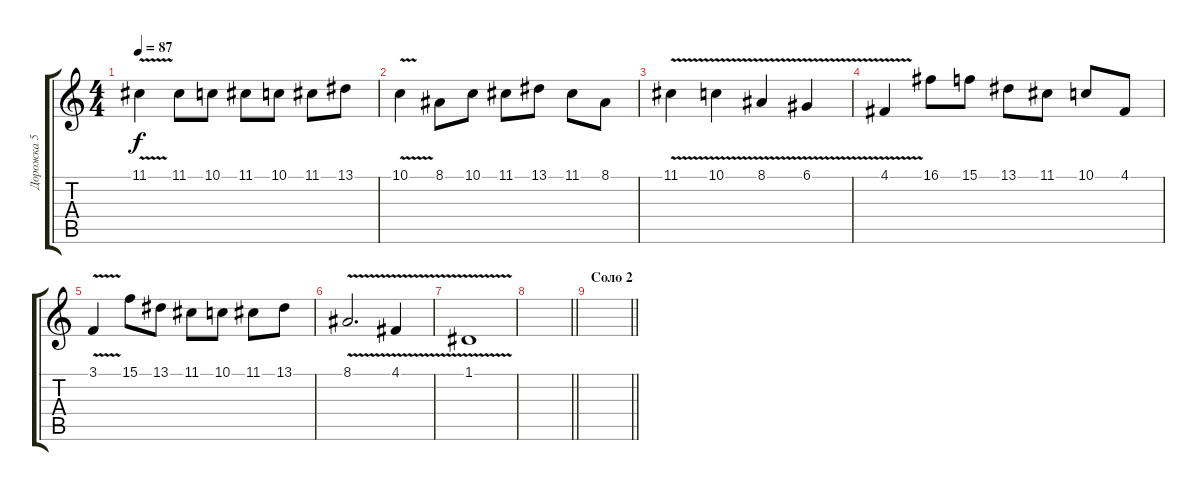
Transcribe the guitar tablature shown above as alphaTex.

\track ("Дорожка 5" "Дорожка 5") {instrument fx5brightness}
\staff {score tabs}
\tuning (D4 A3 F3 C3 G2 C2) {hide}
\ts (4 4)
\tempo 87
\clef g2
\ks c
11.1{v}.4{dy f} 11.1.8 10.1.8 11.1.8 10.1.8 11.1.8 13.1.8 |
10.1{v}.4 8.1.8 10.1.8 11.1.8 13.1.8 11.1.8 8.1.8 |
11.1{v}.4 10.1{v}.4 8.1{v}.4 6.1{v}.4 |
4.1{v}.4 16.1.8 15.1.8 13.1.8 11.1.8 10.1.8 4.1.8 |
3.1{v}.4 15.1.8 13.1.8 11.1.8 10.1.8 11.1.8 13.1.8 |
8.1{v}.2{d} 4.1{v}.4 |
1.1{v}.1 |
\barLineRight lightlight
|
\section ("" "Соло 2")
\barLineRight lightlight
